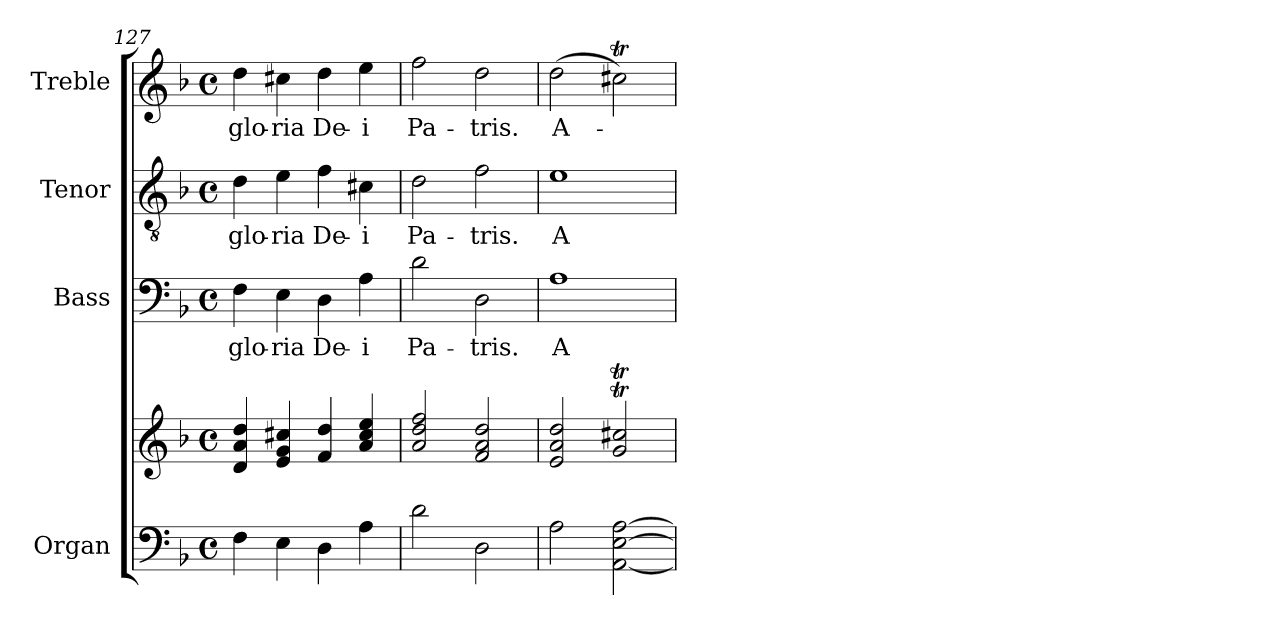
**kern	**kern	**kern	**text	**kern	**text	**kern	**text
*part4	*part4	*part3	*part3	*part2	*part2	*part1	*part1
*staff5	*staff4	*staff3	*staff3	*staff2	*staff2	*staff1	*staff1
*I"Organ	*	*I"Bass	*	*I"Tenor	*	*I"Treble	*
*I'Organ	*	*I'Bass	*	*I'Tenor	*	*I'Treble	*
*clefF4	*clefG2	*clefF4	*	*clefGv2	*	*clefG2	*
*k[b-]	*k[b-]	*k[b-]	*	*k[b-]	*	*k[b-]	*
*F:	*F:	*F:	*	*F:	*	*F:	*
*M4/4	*M4/4	*M4/4	*	*M4/4	*	*M4/4	*
*met(c)	*met(c)	*met(c)	*	*met(c)	*	*met(c)	*
=127	=127	=127	=127	=127	=127	=127	=127
*	*^	*	*	*	*	*	*
!	!	!	!	!LO:LY:b	!	!LO:LY:b	!	!LO:LY:b
4F	4d 4a 4dd	1ryy	4F	glo-	4d	glo-	4dd	glo-
!	!	!	!	!LO:LY:b	!	!LO:LY:b	!	!LO:LY:b
4E	4e 4g 4cc#X	.	4E	-ria	4e	-ria	4cc#X	-ria
!	!	!	!	!LO:LY:b	!	!LO:LY:b	!	!LO:LY:b
4D	4f 4dd	.	4D	De-	4f	De-	4dd	De-
!	!	!	!	!LO:LY:b	!	!LO:LY:b	!	!LO:LY:b
4A	4a 4cc# 4ee	.	4A	-i	4c#X	-i	4ee	-i
=128	=128	=128	=128	=128	=128	=128	=128	=128
!	!	!	!	!LO:LY:b	!	!LO:LY:b	!	!LO:LY:b
2d	2a 2dd 2ff	1ryy	2d	Pa-	2d	Pa-	2ff	Pa-
!	!	!	!	!LO:LY:b	!	!LO:LY:b	!	!LO:LY:b
2D	2f 2a 2dd	.	2D	-tris.	2f	-tris.	2dd	-tris.
=129	=129	=129	=129	=129	=129	=129	=129	=129
!	!	!	!	!LO:LY:b	!	!LO:LY:b	!	!LO:LY:b
2A	2e 2a 2dd	1ryy	1A	A-	1e	A-	(>2dd	A-
[2AA [2E [2A	2gT 2cc#XT	.	.	.	.	.	2cc#Xt)	.
*	*v	*v	*	*	*	*	*	*
=	=	=	=	=	=	=	=
*-	*-	*-	*-	*-	*-	*-	*-
